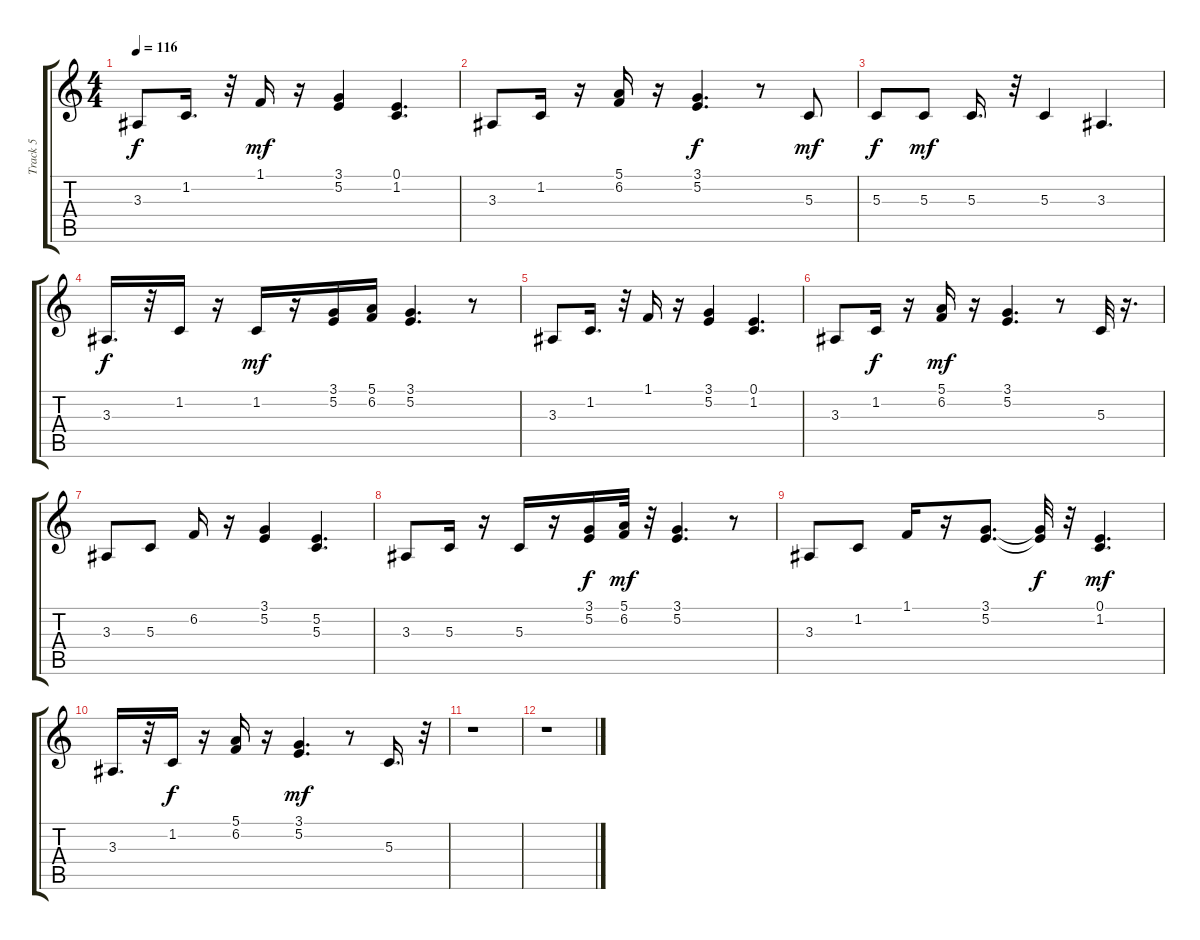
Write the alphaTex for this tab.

\track ("Track 5" "Track 5") {instrument voiceoohs}
\staff {score tabs}
\tuning (E4 B3 G3 D3 A2 E2) {hide}
\ts (4 4)
\tempo 116
\clef g2
\ks c
3.3.8{dy f} 1.2.16{d} r.32 1.1.16{dy mf} r.16 (3.1 5.2).4 (0.1 1.2).4{d} |
3.3.8 1.2.16 r.16 (5.1 6.2).16 r.16 (3.1 5.2).4{d dy f} r.8 5.3.8{dy mf} |
5.3.8{dy f} 5.3.8{dy mf} 5.3.16{d} r.32 5.3.4 3.3.4{d} |
3.3.16{d dy f} r.32 1.2.16 r.16 1.2.16{dy mf} r.16 (3.1 5.2).16 (5.1 6.2).16 (3.1 5.2).4{d} r.8 |
3.3.8 1.2.16{d} r.32 1.1.16 r.16 (3.1 5.2).4 (0.1 1.2).4{d} |
3.3.8 1.2.16{dy f} r.16 (5.1 6.2).16{dy mf} r.16 (3.1 5.2).4{d} r.8 5.3.32 r.16{d} |
3.3.8 5.3.8 6.2.16 r.16 (3.1 5.2).4 (5.2 5.3).4{d} |
3.3.8 5.3.16 r.16 5.3.16 r.16 (3.1 5.2).16{dy f} (5.1 6.2).32{dy mf} r.32 (3.1 5.2).4{d} r.8 |
3.3.8 1.2.8 1.1.16 r.16 (3.1 5.2).8{d} (3.1{t} 5.2{t}).32{dy f} r.32 (0.1 1.2).4{d dy mf} |
3.3.16{d} r.32 1.2.16{dy f} r.16 (5.1 6.2).16 r.16 (3.1 5.2).4{d dy mf} r.8 5.3.16{d} r.32 |
r.1 |
r.1
